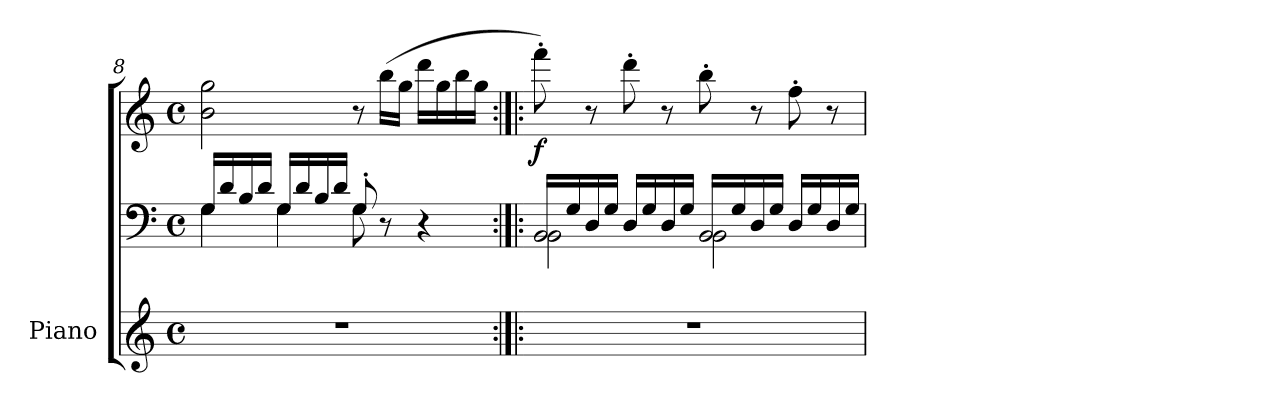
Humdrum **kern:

**kern	**kern	**kern	**dynam
*part1	*part1	*part1	*part1
*staff3	*staff2	*staff1	*staff1/2/3
*I"Piano	*	*	*
*I'Pno	*	*	*
*clefG2	*clefF4	*clefG2	*
*k[]	*k[]	*k[]	*
*M4/4	*M4/4	*M4/4	*
*met(c)	*met(c)	*met(c)	*
=8	=8	=8	=8
*	*^	*	*
1r	16G/LL	4G\	2b\ 2gg\	.
.	16d/	.	.	.
.	16B/	.	.	.
.	16d/JJ	.	.	.
.	16G/LL	4G\	.	.
.	16d/	.	.	.
.	16B/	.	.	.
.	16d/JJ	.	.	.
.	8G'/	8G\	8r	.
.	8r	4.ryy	(>16bb\LL	.
.	.	.	16gg\JJ	.
.	4r	.	16ddd\LL	.
.	.	.	16gg\	.
.	.	.	16bb\	.
.	.	.	16gg\JJ	.
!!LO:LB:g=z
=9:|!|:	=9:|!|:	=9:|!|:	=9:|!|:	=9:|!|:
!	!LO:N:head=open	!	!	!LO:DY:b
1r	16BB/LL	2BB\	8fff'\)	f
.	16G/	.	.	.
.	16D/	.	8r	.
.	16G/JJ	.	.	.
.	16D/LL	.	8ddd'\	.
.	16G/	.	.	.
.	16D/	.	8r	.
.	16G/JJ	.	.	.
!	!LO:N:head=open	!	!	!
.	16BB/LL	2BB\	8bb'\	.
.	16G/	.	.	.
.	16D/	.	8r	.
.	16G/JJ	.	.	.
.	16D/LL	.	8ff'\	.
.	16G/	.	.	.
.	16D/	.	8r	.
.	16G/JJ	.	.	.
*	*v	*v	*	*
=	=	=	=
*-	*-	*-	*-
